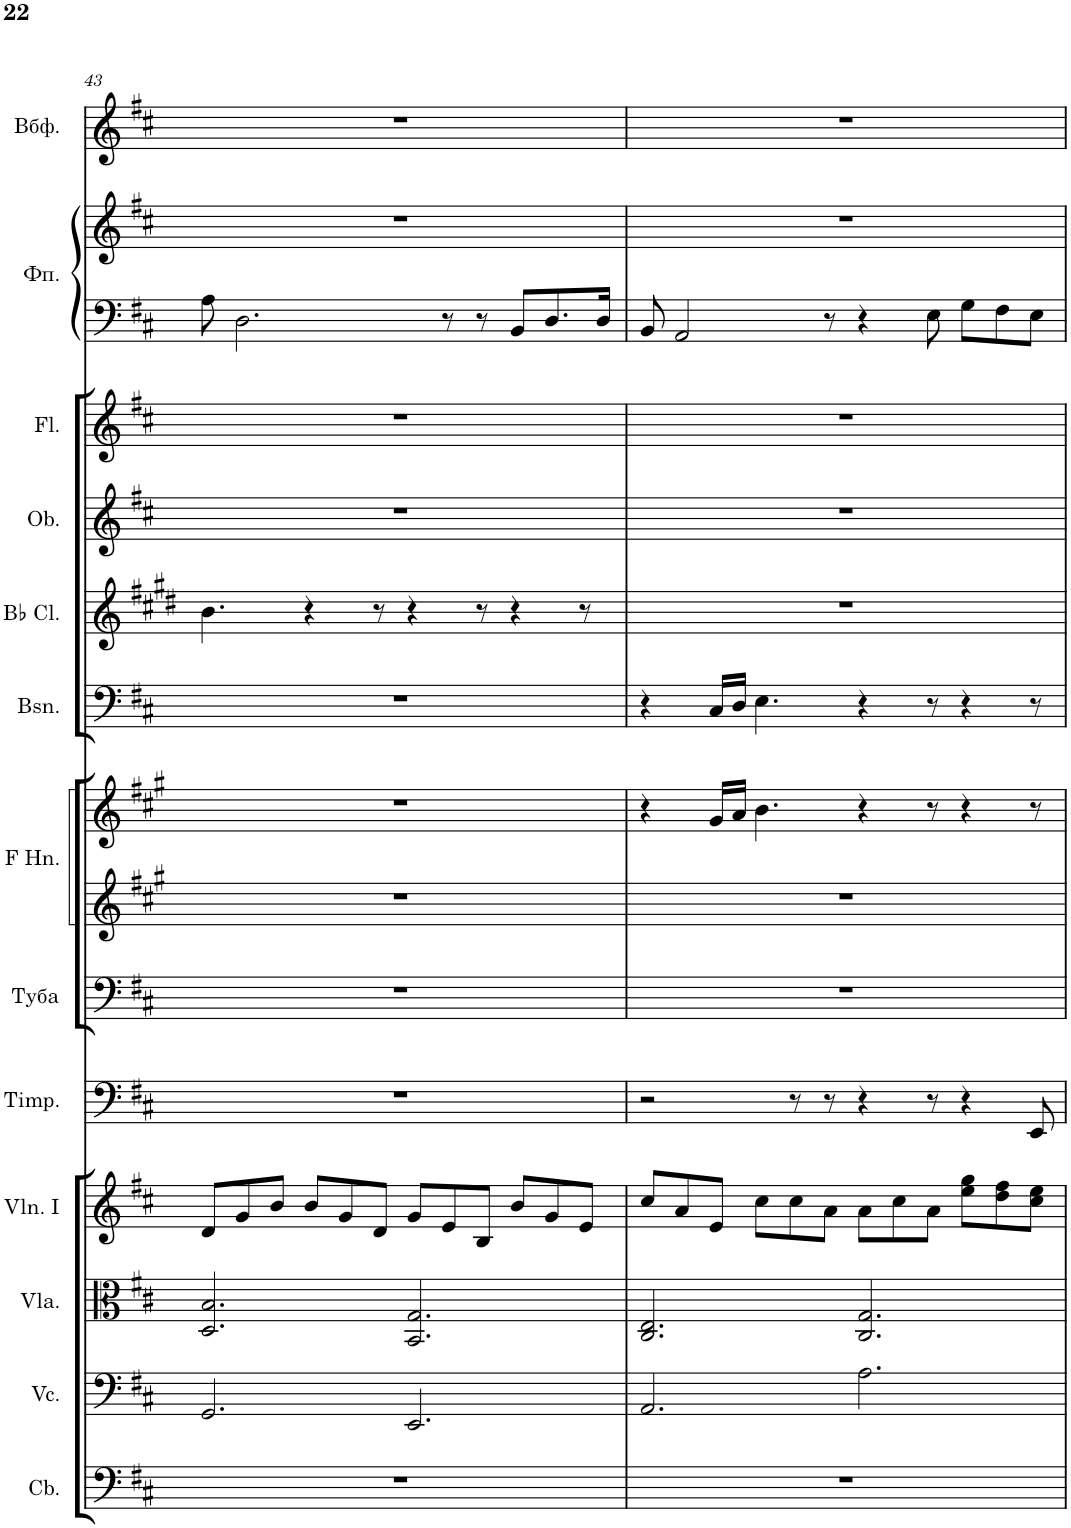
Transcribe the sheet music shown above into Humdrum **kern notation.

**kern	**kern	**kern	**kern	**kern	**kern	**kern	**kern	**kern	**kern	**kern	**kern	**kern	**kern	**kern
*part13	*part12	*part11	*part10	*part9	*part8	*part7	*part7	*part6	*part5	*part4	*part3	*part2	*part2	*part1
*staff15	*staff14	*staff13	*staff12	*staff11	*staff10	*staff9	*staff8	*staff7	*staff6	*staff5	*staff4	*staff3	*staff2	*staff1
*I"Contrabasses	*I"Violoncellos	*I"Violas	*I"Violins I	*I"Timpani	*I"Туба	*I"Horns in F	*	*I"Bassoons	*I"Clarinets in Bb	*I"Oboes	*I"Flutes	*I"Фортепиано	*	*I"Вибрафон
*I'Cb.	*I'Vc.	*I'Vla.	*I'Vln. I	*I'Timp.	*	*	*	*I'Bsn.	*	*I'Ob.	*I'Fl.	*	*	*
!!LO:PB:g=z
*clefF4	*clefF4	*clefC3	*clefG2	*clefF4	*clefF4	*clefG2	*clefG2	*clefF4	*clefG2	*clefG2	*clefG2	*clefF4	*clefG2	*clefG2
*Trd7c12	*	*	*	*	*	*Trd4c7	*Trd4c7	*	*Trd1c2	*	*	*	*	*
*k[f#c#]	*k[f#c#]	*k[f#c#]	*k[f#c#]	*k[f#c#]	*k[f#c#]	*k[f#c#g#]	*k[f#c#g#]	*k[f#c#]	*k[f#c#g#d#]	*k[f#c#]	*k[f#c#]	*k[f#c#]	*k[f#c#]	*k[f#c#]
*M12/8	*M12/8	*M12/8	*M12/8	*M12/8	*M12/8	*M12/8	*M12/8	*M12/8	*M12/8	*M12/8	*M12/8	*M12/8	*M12/8	*M12/8
=43	=43	=43	=43	=43	=43	=43	=43	=43	=43	=43	=43	=43	=43	=43
1.r	2.GG/	2.D/ 2.B/	8d/L	1.r	1.r	1.r	1.r	1.r	4.b\	1.r	1.r	8A\	1.r	1.r
.	.	.	8g/	.	.	.	.	.	.	.	.	2.D\	.	.
.	.	.	8b/J	.	.	.	.	.	.	.	.	.	.	.
.	.	.	8b/L	.	.	.	.	.	4r	.	.	.	.	.
.	.	.	8g/	.	.	.	.	.	.	.	.	.	.	.
.	.	.	8d/J	.	.	.	.	.	8r	.	.	.	.	.
.	2.EE/	2.BB/ 2.G/	8g/L	.	.	.	.	.	4r	.	.	.	.	.
.	.	.	8e/	.	.	.	.	.	.	.	.	8r	.	.
.	.	.	8B/J	.	.	.	.	.	8r	.	.	8r	.	.
.	.	.	8b/L	.	.	.	.	.	4r	.	.	8BB/L	.	.
.	.	.	8g/	.	.	.	.	.	.	.	.	8.D/	.	.
.	.	.	8e/J	.	.	.	.	.	8r	.	.	.	.	.
.	.	.	.	.	.	.	.	.	.	.	.	16D/Jk	.	.
=44	=44	=44	=44	=44	=44	=44	=44	=44	=44	=44	=44	=44	=44	=44
1.r	2.AA/	2.C#/ 2.E/	8cc#/L	2r	1.r	1.r	4r	4r	1.r	1.r	1.r	8BB/	1.r	1.r
.	.	.	8a/	.	.	.	.	.	.	.	.	2AA/	.	.
.	.	.	8e/J	.	.	.	16g#/LL	16C#/LL	.	.	.	.	.	.
.	.	.	.	.	.	.	16a/JJ	16D/JJ	.	.	.	.	.	.
.	.	.	8cc#\L	.	.	.	4.b\	4.E\	.	.	.	.	.	.
.	.	.	8cc#\	8r	.	.	.	.	.	.	.	.	.	.
.	.	.	8a\J	8r	.	.	.	.	.	.	.	8r	.	.
.	2.A\	2.C#/ 2.G/	8a\L	4r	.	.	4r	4r	.	.	.	4r	.	.
.	.	.	8cc#\	.	.	.	.	.	.	.	.	.	.	.
.	.	.	8a\J	8r	.	.	8r	8r	.	.	.	8E\	.	.
.	.	.	8ee\ 8gg\L	4r	.	.	4r	4r	.	.	.	8G\L	.	.
.	.	.	8dd\ 8ff#\	.	.	.	.	.	.	.	.	8F#\	.	.
.	.	.	8cc#\ 8ee\J	8EE/	.	.	8r	8r	.	.	.	8E\J	.	.
=	=	=	=	=	=	=	=	=	=	=	=	=	=	=
*-	*-	*-	*-	*-	*-	*-	*-	*-	*-	*-	*-	*-	*-	*-
